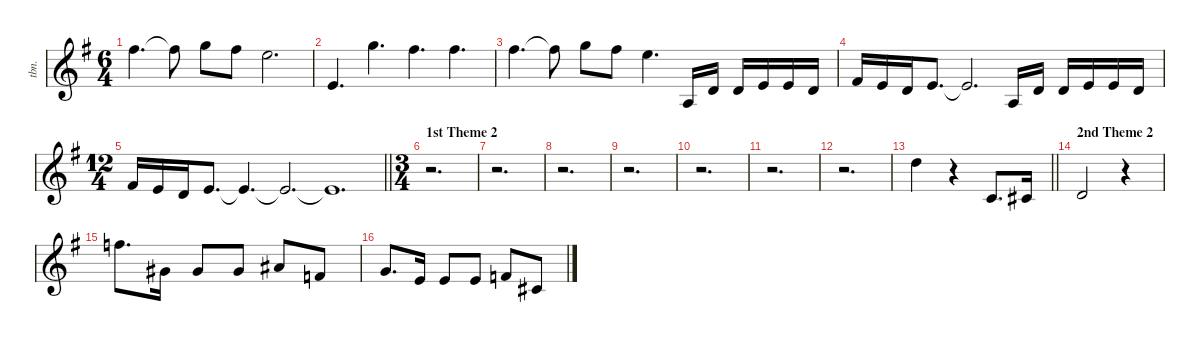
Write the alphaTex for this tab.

\defaultSystemsLayout 4
\hideDynamics
\bracketExtendMode groupsimilarinstruments
\otherSystemsTrackNameOrientation horizontal
\track ("Trombone" "tbn.") {defaultSystemsLayout 4 instrument trombone}
\staff {score}
\tuning (E4 B3 G3 D3 A2 E2)
\ts (6 4)
\tempo (120 hide)
\clef g2
\ks eminor
14.1{acc #}.4{d dy f beam Down} 14.1{t acc #}.8{beam Down} 15.1{acc forcenatural}.8{beam Down} 14.1{acc #}.8{beam Down} 12.1{acc forcenatural}.2{d beam Down} |
0.6{acc forcenatural}.4{d ot 15mb beam Up} 15.1{acc forcenatural}.4{d beam Down} 14.1{acc #}.4{d beam Down} 14.1{acc #}.4{d beam Down} |
14.1{acc #}.4{d beam Down} 14.1{t acc #}.8{beam Down} 15.1{acc forcenatural}.8{beam Down} 14.1{acc #}.8{beam Down} 12.1{acc forcenatural}.4{d beam Down} 7.4{acc forcenatural}.16{beam Up} 7.3{acc forcenatural}.16{beam Up} 7.3{acc forcenatural}.16{beam Up} 9.3{acc forcenatural}.16{beam Up} 9.3{acc forcenatural}.16{beam Up} 7.3{acc forcenatural}.16{beam Up} |
11.3{acc #}.16{beam Up} 9.3{acc forcenatural}.16{beam Up} 7.3{acc forcenatural}.16{beam Up} 9.3{acc forcenatural}.8{d beam Up} 9.3{t acc forcenatural}.2{d beam Up} 7.4{acc forcenatural}.16{beam Up} 7.3{acc forcenatural}.16{beam Up} 7.3{acc forcenatural}.16{beam Up} 9.3{acc forcenatural}.16{beam Up} 9.3{acc forcenatural}.16{beam Up} 7.3{acc forcenatural}.16{beam Up} |
\ts (12 4)
\beaming (8 6 6)
\barLineRight lightlight
11.3{acc #}.16{beam Up} 9.3{acc forcenatural}.16{beam Up} 7.3{acc forcenatural}.16{beam Up} 9.3{acc forcenatural}.8{d beam Up} 9.3{t acc forcenatural}.4{d beam Up} 9.3{t acc forcenatural}.2{d beam Up} 9.3{t acc forcenatural}.1{d beam Up} |
\ts (3 4)
\beaming (8 2 2 2)
\section ("" "1st Theme 2")
r.2{d beam Down} |
r.2{d beam Down} |
r.2{d beam Down} |
r.2{d beam Down} |
r.2{d beam Down} |
r.2{d beam Down} |
r.2{d beam Down} |
\barLineRight lightlight
19.3{acc forcenatural}.4{beam Down} r.4{beam Down} 5.3{acc forcenatural}.8{d beam Up} 6.3{acc #}.16{beam Up} |
\section ("" "2nd Theme 2")
7.3{acc forcenatural}.2{beam Up} r.4{beam Up} |
13.1{acc forcenatural}.8{d beam Down} 9.2{acc #}.16{beam Down} 9.2{acc #}.8{beam Up} 9.2{acc #}.8{beam Up} 11.2{acc #}.8{beam Up} 10.3{acc forcenatural}.8{beam Up} |
12.3{acc forcenatural}.8{d beam Up} 9.3{acc forcenatural}.16{beam Up} 9.3{acc forcenatural}.8{beam Up} 9.3{acc forcenatural}.8{beam Up} 10.3{acc forcenatural}.8{beam Up} 11.4{acc #}.8{beam Up}
